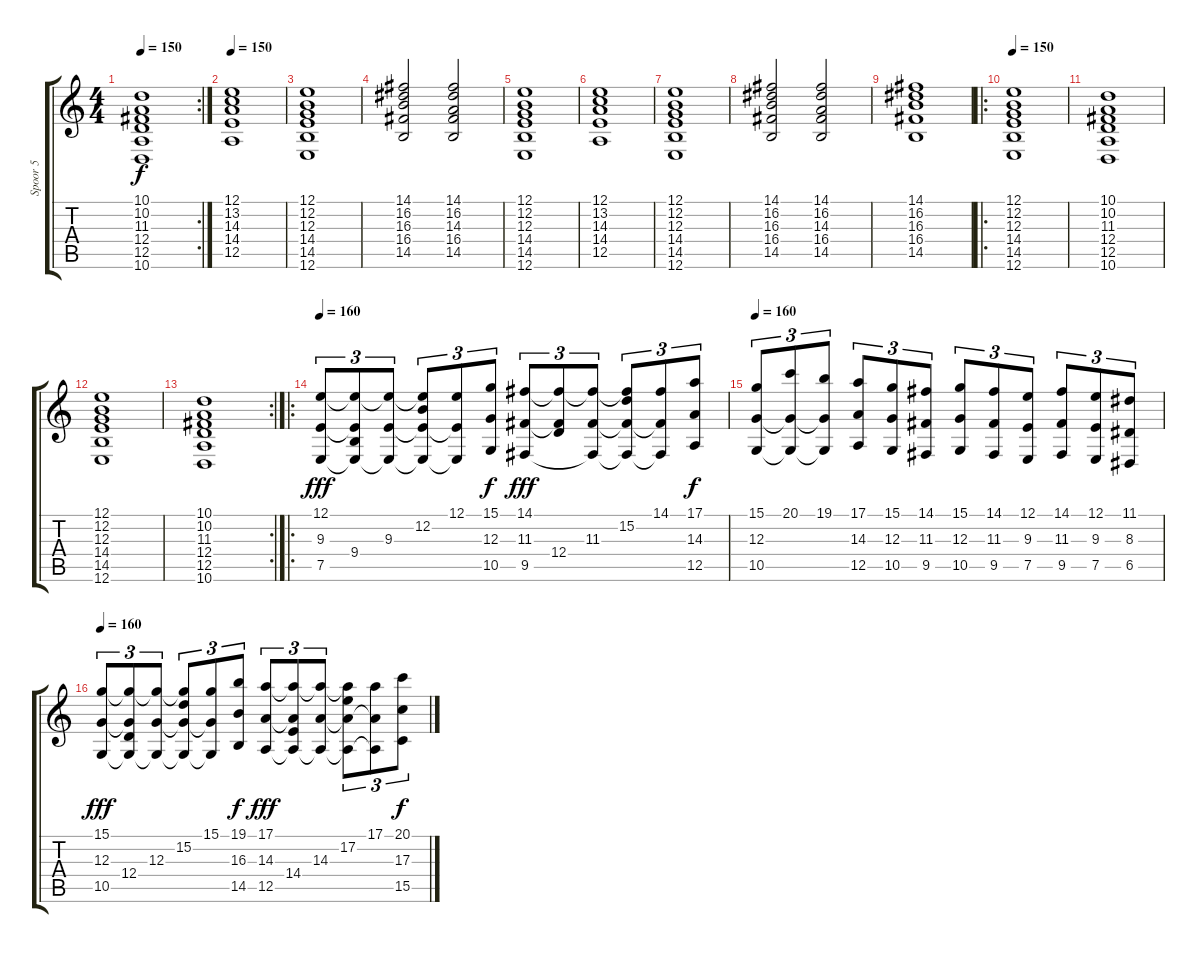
\track ("Spoor 5" "Spoor 5") {instrument stringensemble1}
\staff {score tabs}
\tuning (E4 B3 G3 D3 A2 E2) {hide}
\rc 2
\ts (4 4)
\tempo 150
\clef g2
\ks c
(10.1 10.2 11.3 12.4 12.5 10.6).1{dy f} |
\tempo 150
(12.1 13.2 14.3 14.4 12.5).1 |
(12.1 12.2 12.3 14.4 14.5 12.6).1 |
(14.1 16.2 16.3 16.4 14.5).2 (14.1 16.2 14.3 16.4 14.5).2 |
(12.1 12.2 12.3 14.4 14.5 12.6).1 |
(12.1 13.2 14.3 14.4 12.5).1 |
(12.1 12.2 12.3 14.4 14.5 12.6).1 |
(14.1 16.2 16.3 16.4 14.5).2 (14.1 16.2 14.3 16.4 14.5).2 |
(14.1 16.2 16.3 16.4 14.5).1 |
\ro
\tempo 150
(12.1 12.2 12.3 14.4 14.5 12.6).1{instrument stringensemble1} |
(10.1 10.2 11.3 12.4 12.5 10.6).1 |
(12.1 12.2 12.3 14.4 14.5 12.6).1{instrument stringensemble1} |
\rc 2
(10.1 10.2 11.3 12.4 12.5 10.6).1 |
\ro
\tempo 160
(12.1 9.3 7.5).8{tu (3 2) dy fff} (12.1{t} 9.3{t} 9.4 7.5{t}).8{tu (3 2)} (12.1{t} 9.3 7.5{t}).8{tu (3 2)} (12.1{t} 12.2 9.3{t} 7.5{t}).8{tu (3 2)} (12.1 9.3{t} 7.5{t}).8{tu (3 2)} (15.1 12.3 10.5).8{tu (3 2) dy f} (14.1 11.3 9.5).8{tu (3 2) dy fff} (14.1{t} 11.3{t} 12.4).8{tu (3 2)} (14.1{t} 11.3 9.5{t}).8{tu (3 2)} (14.1{t} 15.2 11.3{t} 9.5{t}).8{tu (3 2)} (14.1 11.3{t} 9.5{t}).8{tu (3 2)} (17.1 14.3 12.5).8{tu (3 2) dy f} |
\tempo 160
(15.1 12.3 10.5).8{tu (3 2)} (20.1 12.3{t} 10.5{t}).8{tu (3 2)} (19.1 12.3{t} 10.5{t}).8{tu (3 2)} (17.1 14.3 12.5).8{tu (3 2)} (15.1 12.3 10.5).8{tu (3 2)} (14.1 11.3 9.5).8{tu (3 2)} (15.1 12.3 10.5).8{tu (3 2)} (14.1 11.3 9.5).8{tu (3 2)} (12.1 9.3 7.5).8{tu (3 2)} (14.1 11.3 9.5).8{tu (3 2)} (12.1 9.3 7.5).8{tu (3 2)} (11.1 8.3 6.5).8{tu (3 2)} |
\tempo 160
(15.1 12.3 10.5).8{tu (3 2) dy fff} (15.1{t} 12.3{t} 12.4 10.5{t}).8{tu (3 2)} (15.1{t} 12.3 10.5{t}).8{tu (3 2)} (15.1{t} 15.2 12.3{t} 10.5{t}).8{tu (3 2)} (15.1 12.3{t} 10.5{t}).8{tu (3 2)} (19.1 16.3 14.5).8{tu (3 2) dy f} (17.1 14.3 12.5).8{tu (3 2) dy fff} (17.1{t} 14.3{t} 14.4 12.5{t}).8{tu (3 2)} (17.1{t} 14.3 12.5{t}).8{tu (3 2)} (17.1{t} 17.2 14.3{t} 12.5{t}).8{tu (3 2)} (17.1 14.3{t} 12.5{t}).8{tu (3 2)} (20.1 17.3 15.5).8{tu (3 2) dy f}
